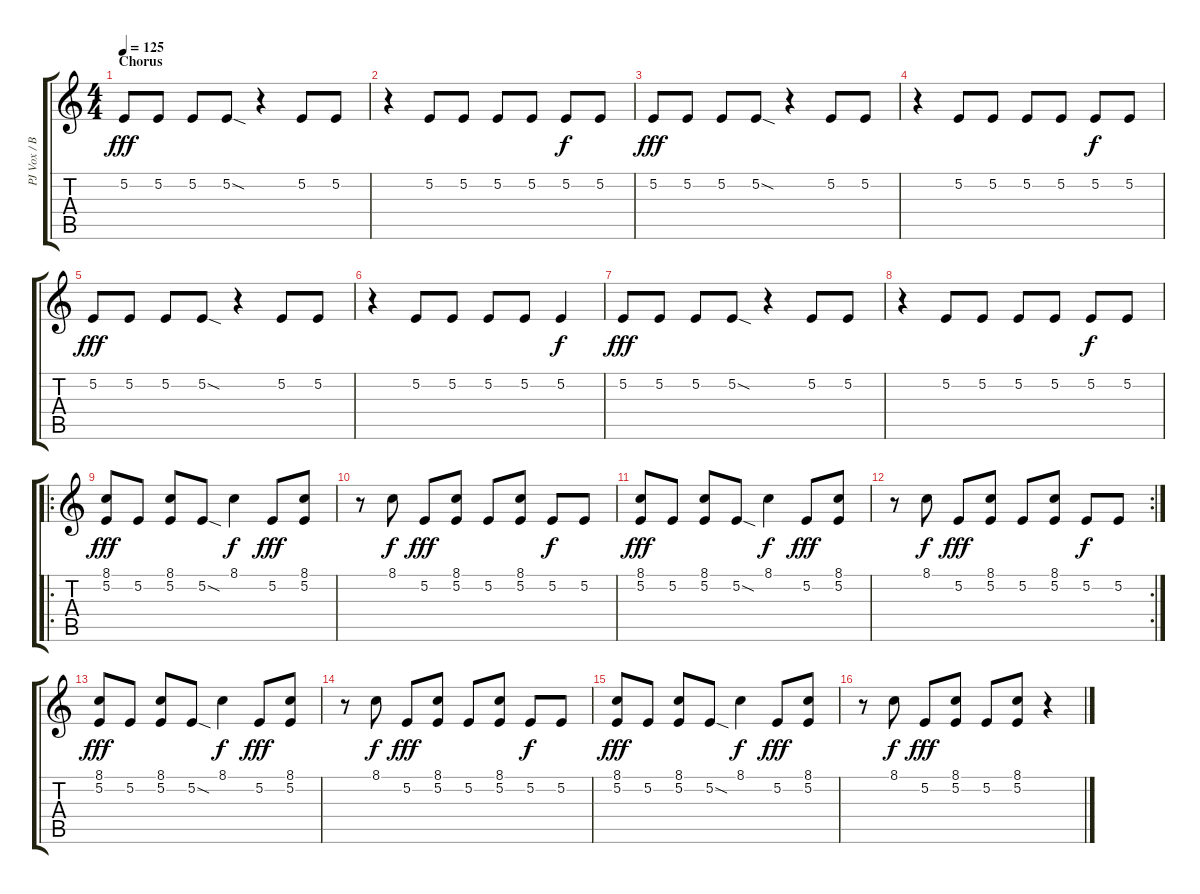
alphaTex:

\track ("PJ Vox / Bck vox" "PJ Vox / B") {instrument voiceoohs}
\staff {score tabs}
\tuning (E4 B3 G3 D3 A2 E2) {hide}
\ts (4 4)
\section ("" "Chorus")
\tempo 125
\clef g2
\ks c
5.2.8{dy fff} 5.2.8 5.2.8 5.2{sod}.8 r.4 5.2.8 5.2.8 |
r.4 5.2.8 5.2.8 5.2.8 5.2.8 5.2.8{dy f} 5.2.8 |
5.2.8{dy fff} 5.2.8 5.2.8 5.2{sod}.8 r.4 5.2.8 5.2.8 |
r.4 5.2.8 5.2.8 5.2.8 5.2.8 5.2.8{dy f} 5.2.8 |
5.2.8{dy fff} 5.2.8 5.2.8 5.2{sod}.8 r.4 5.2.8 5.2.8 |
r.4 5.2.8 5.2.8 5.2.8 5.2.8 5.2.4{dy f} |
5.2.8{dy fff} 5.2.8 5.2.8 5.2{sod}.8 r.4 5.2.8 5.2.8 |
r.4 5.2.8 5.2.8 5.2.8 5.2.8 5.2.8{dy f} 5.2.8 |
\ro
(8.1 5.2).8{dy fff} 5.2.8 (8.1 5.2).8 5.2{sod}.8 8.1.4{dy f} 5.2.8{dy fff} (8.1 5.2).8 |
r.8 8.1.8{dy f} 5.2.8{dy fff} (8.1 5.2).8 5.2.8 (8.1 5.2).8 5.2.8{dy f} 5.2.8 |
(8.1 5.2).8{dy fff} 5.2.8 (8.1 5.2).8 5.2{sod}.8 8.1.4{dy f} 5.2.8{dy fff} (8.1 5.2).8 |
\rc 2
r.8 8.1.8{dy f} 5.2.8{dy fff} (8.1 5.2).8 5.2.8 (8.1 5.2).8 5.2.8{dy f} 5.2.8 |
(8.1 5.2).8{dy fff} 5.2.8 (8.1 5.2).8 5.2{sod}.8 8.1.4{dy f} 5.2.8{dy fff} (8.1 5.2).8 |
r.8 8.1.8{dy f} 5.2.8{dy fff} (8.1 5.2).8 5.2.8 (8.1 5.2).8 5.2.8{dy f} 5.2.8 |
(8.1 5.2).8{dy fff} 5.2.8 (8.1 5.2).8 5.2{sod}.8 8.1.4{dy f} 5.2.8{dy fff} (8.1 5.2).8 |
r.8 8.1.8{dy f} 5.2.8{dy fff} (8.1 5.2).8 5.2.8 (8.1 5.2).8 r.4
